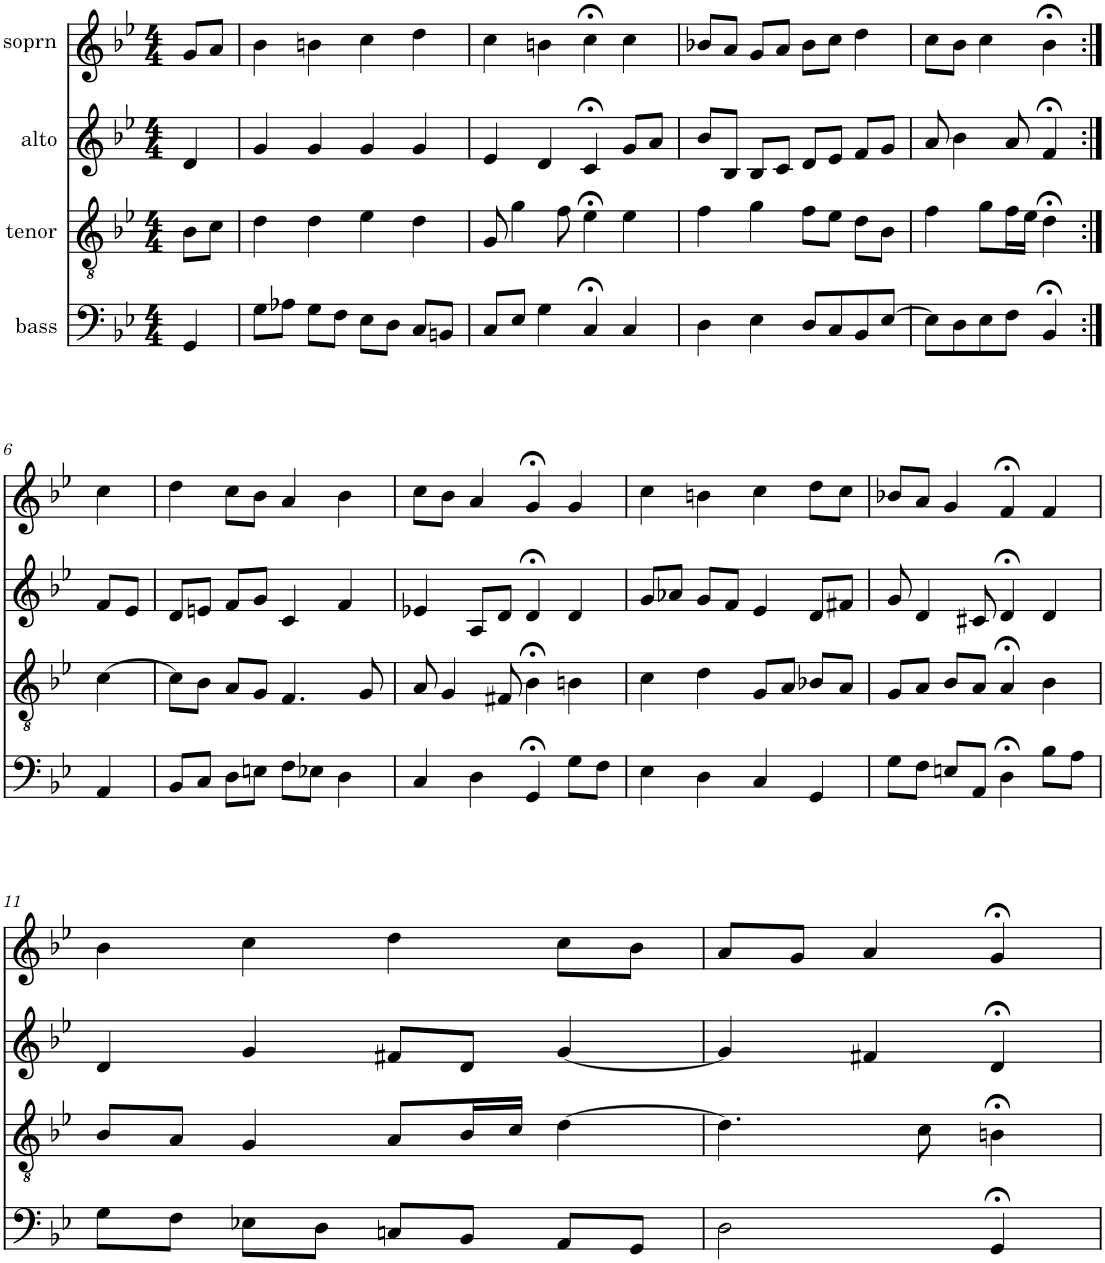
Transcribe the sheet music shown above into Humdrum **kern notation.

**kern	**kern	**kern	**kern
*part4	*part3	*part2	*part1
*staff4	*staff3	*staff2	*staff1
*I"bass	*I"tenor	*I"alto	*I"soprn
*clefF4	*clefGv2	*clefG2	*clefG2
*k[b-e-]	*k[b-e-]	*k[b-e-]	*k[b-e-]
*g:	*g:	*g:	*g:
*M4/4	*M4/4	*M4/4	*M4/4
=1	=1	=1	=1
4GG/	8B-\L	4d/	8g/L
.	8c\J	.	8a/J
=2	=2	=2	=2
8G\L	4d\	4g/	4b-\
8A-X\J	.	.	.
8G\L	4d\	4g/	4bn\
8F\J	.	.	.
8E-\L	4e-\	4g/	4cc\
8D\J	.	.	.
8C/L	4d\	4g/	4dd\
8BBn/J	.	.	.
=3	=3	=3	=3
8C/L	8G/	4e-/	4cc\
8E-/J	4g\	.	.
4G\	.	4d/	4bn\
.	8f\	.	.
4C;</	4e-;<\	4c;</	4cc;<\
4C/	4e-\	8g/L	4cc\
.	.	8a/J	.
=4	=4	=4	=4
4D\	4f\	8b-/L	8b-X/L
.	.	8B-/J	8a/J
4E-\	4g\	8B-/L	8g/L
.	.	8c/J	8a/J
8D/L	8f\L	8d/L	8b-\L
8C/	8e-\J	8e-/J	8cc\J
8BB-/	8d\L	8f/L	4dd\
[8E-/J	8B-\J	8g/J	.
=5	=5	=5	=5
8E-\L]	4f\	8a/	8cc\L
8D\	.	4b-\	8b-\J
8E-\	8g\L	.	4cc\
8F\J	16f\L	8a/	.
.	16e-\JJ	.	.
4BB-;</	4d;<\	4f;</	4b-;<\
!!LO:LB:g=z
=6:|!	=6:|!	=6:|!	=6:|!
4AA/	[4c\	8f/L	4cc\
.	.	8e-/J	.
=7	=7	=7	=7
8BB-/L	8c\L]	8d/L	4dd\
8C/J	8B-\J	8en/J	.
8D\L	8A/L	8f/L	8cc\L
8En\J	8G/J	8g/J	8b-\J
8F\L	4.F/	4c/	4a/
8E-X\J	.	.	.
4D\	.	4f/	4b-\
.	8G/	.	.
=8	=8	=8	=8
4C/	8A/	4e-X/	8cc\L
.	4G/	.	8b-\J
4D\	.	8A/L	4a/
.	8F#X/	8d/J	.
4GG;</	4B-;<\	4d;</	4g;</
8G\L	4Bn\	4d/	4g/
8F\J	.	.	.
=9	=9	=9	=9
4E-\	4c\	8g/L	4cc\
.	.	8a-X/J	.
4D\	4d\	8g/L	4bn\
.	.	8f/J	.
4C/	8G/L	4e-/	4cc\
.	8A/J	.	.
4GG/	8B-X/L	8d/L	8dd\L
.	8A/J	8f#X/J	8cc\J
=10	=10	=10	=10
8G\L	8G/L	8g/	8b-X/L
8F\J	8A/J	4d/	8a/J
8En/L	8B-/L	.	4g/
8AA/J	8A/J	8c#X/	.
4D;<\	4A;</	4d;</	4f;</
8B-\L	4B-\	4d/	4f/
8A\J	.	.	.
!!LO:LB:g=z
=11	=11	=11	=11
8G\L	8B-/L	4d/	4b-\
8F\J	8A/J	.	.
8E-X\L	4G/	4g/	4cc\
8D\J	.	.	.
8Cn/L	8A/L	8f#X/L	4dd\
8BB-/J	16B-/L	8d/J	.
.	16c/JJ	.	.
8AA/L	[4d\	[4g/	8cc\L
8GG/J	.	.	8b-\J
=12	=12	=12	=12
2D\	4.d\]	4g/]	8a/L
.	.	.	8g/J
.	.	4f#X/	4a/
.	8c\	.	.
4GG;</	4Bn;<\	4d;</	4g;</
=	=	=	=
*-	*-	*-	*-
